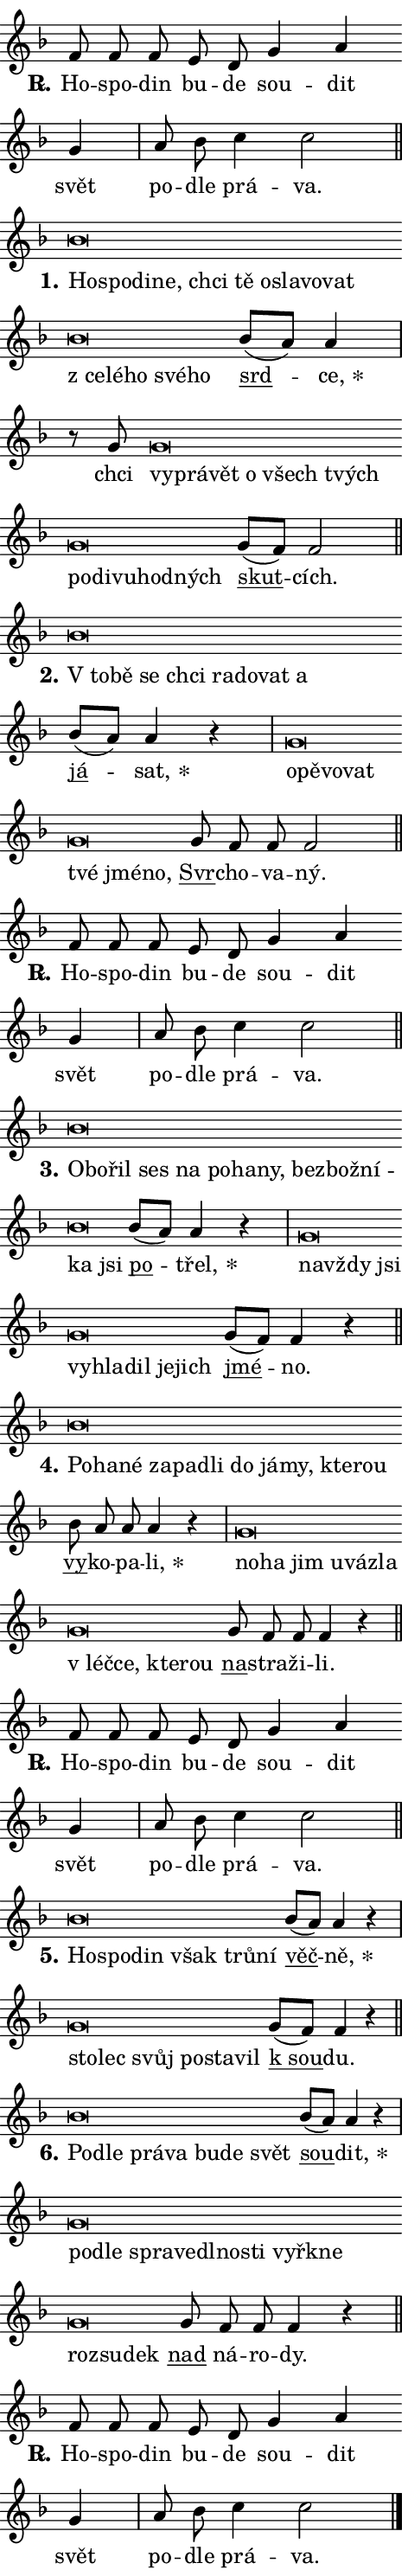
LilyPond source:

\version "2.24.0"
\header { tagline = "" }
\paper {
  indent = 0\cm
  top-margin = 0\cm
  right-margin = 0.13\cm % to fit lyric hyphens
  bottom-margin = 0\cm
  left-margin = 0\cm
  paper-width = 8\cm
  page-breaking = #ly:one-page-breaking
  system-system-spacing.basic-distance = #11
  score-system-spacing.basic-distance = #11
  ragged-last = ##f
}


%% Author: Thomas Morley
%% https://lists.gnu.org/archive/html/lilypond-user/2020-05/msg00002.html
#(define (line-position grob)
"Returns position of @var[grob} in current system:
   @code{'start}, if at first time-step
   @code{'end}, if at last time-step
   @code{'middle} otherwise
"
  (let* ((col (ly:item-get-column grob))
         (ln (ly:grob-object col 'left-neighbor))
         (rn (ly:grob-object col 'right-neighbor))
         (col-to-check-left (if (ly:grob? ln) ln col))
         (col-to-check-right (if (ly:grob? rn) rn col))
         (break-dir-left
           (and
             (ly:grob-property col-to-check-left 'non-musical #f)
             (ly:item-break-dir col-to-check-left)))
         (break-dir-right
           (and
             (ly:grob-property col-to-check-right 'non-musical #f)
             (ly:item-break-dir col-to-check-right))))
        (cond ((eqv? 1 break-dir-left) 'start)
              ((eqv? -1 break-dir-right) 'end)
              (else 'middle))))

#(define (tranparent-at-line-position vctor)
  (lambda (grob)
  "Relying on @code{line-position} select the relevant enry from @var{vctor}.
Used to determine transparency,"
    (case (line-position grob)
      ((end) (not (vector-ref vctor 0)))
      ((middle) (not (vector-ref vctor 1)))
      ((start) (not (vector-ref vctor 2))))))

noteHeadBreakVisibility =
#(define-music-function (break-visibility)(vector?)
"Makes @code{NoteHead}s transparent relying on @var{break-visibility}"
#{
  \override NoteHead.transparent =
    #(tranparent-at-line-position break-visibility)
#})

#(define delete-ledgers-for-transparent-note-heads
  (lambda (grob)
    "Reads whether a @code{NoteHead} is transparent.
If so this @code{NoteHead} is removed from @code{'note-heads} from
@var{grob}, which is supposed to be @code{LedgerLineSpanner}.
As a result ledgers are not printed for this @code{NoteHead}"
    (let* ((nhds-array (ly:grob-object grob 'note-heads))
           (nhds-list
             (if (ly:grob-array? nhds-array)
                 (ly:grob-array->list nhds-array)
                 '()))
           ;; Relies on the transparent-property being done before
           ;; Staff.LedgerLineSpanner.after-line-breaking is executed.
           ;; This is fragile ...
           (to-keep
             (remove
               (lambda (nhd)
                 (ly:grob-property nhd 'transparent #f))
               nhds-list)))
      ;; TODO find a better method to iterate over grob-arrays, similiar
      ;; to filter/remove etc for lists
      ;; For now rebuilt from scratch
      (set! (ly:grob-object grob 'note-heads)  '())
      (for-each
        (lambda (nhd)
          (ly:pointer-group-interface::add-grob grob 'note-heads nhd))
        to-keep))))

squashNotes = {
  \override NoteHead.X-extent = #'(-0.2 . 0.2)
  \override NoteHead.Y-extent = #'(-0.75 . 0)
  \override NoteHead.stencil =
    #(lambda (grob)
       (let ((pos (ly:grob-property grob 'staff-position)))
         (begin
           (if (< pos -7) (display "ERROR: Lower brevis then expected\n") (display ""))
           (if (<= pos -6) ly:text-interface::print ly:note-head::print))))
}
unSquashNotes = {
  \revert NoteHead.X-extent
  \revert NoteHead.Y-extent
  \revert NoteHead.stencil
}

hideNotes = \noteHeadBreakVisibility #begin-of-line-visible
unHideNotes = \noteHeadBreakVisibility #all-visible

% work-around for resetting accidentals
% https://lilypond.org/doc/v2.23/Documentation/notation/displaying-rhythms#unmetered-music
cadenzaMeasure = {
  \cadenzaOff
  \partial 1024 s1024
  \cadenzaOn
}

#(define-markup-command (accent layout props text) (markup?)
  "Underline accented syllable"
  (interpret-markup layout props
    #{\markup \override #'(offset . 4.3) \underline { #text }#}))

responsum = \markup \concat {
  "R" \hspace #-1.05 \path #0.1 #'((moveto 0 0.07) (lineto 0.9 0.8)) \hspace #0.05 "."
}

spaceSize = #0.6828661417322834 % exact space size for TeX Gyre Schola

\layout {
  \context {
    \Staff
    \remove "Time_signature_engraver"
    \override LedgerLineSpanner.after-line-breaking = #delete-ledgers-for-transparent-note-heads
  }
  \context {
    \Lyrics {
      \override LyricSpace.minimum-distance = \spaceSize
      \override LyricText.font-name = #"TeX Gyre Schola"
      \override LyricText.font-size = 1
      \override StanzaNumber.font-name = #"TeX Gyre Schola Bold"
      \override StanzaNumber.font-size = 1
    }
  }
  \context {
    \Score 
    \override NoteHead.text =
      #(lambda (grob) 
        (let ((pos (ly:grob-property grob 'staff-position)))
          #{\markup {
            \combine
              \halign #-0.55 \raise #(if (= pos -6) 0 0.5) \override #'(thickness . 2) \draw-line #'(3.2 . 0)
              \musicglyph "noteheads.sM1"
          }#}))
  }
}

% magnetic-lyrics.ily
%
%   written by
%     Jean Abou Samra <jean@abou-samra.fr>
%     Werner Lemberg <wl@gnu.org>
%
%   adapted by
%     Jiri Hon <jiri.hon@gmail.com>
%
% Version 2022-Apr-15

% https://www.mail-archive.com/lilypond-user@gnu.org/msg149350.html

#(define (Left_hyphen_pointer_engraver context)
   "Collect syllable-hyphen-syllable occurrences in lyrics and store
them in properties.  This engraver only looks to the left.  For
example, if the lyrics input is @code{foo -- bar}, it does the
following.

@itemize @bullet
@item
Set the @code{text} property of the @code{LyricHyphen} grob between
@q{foo} and @q{bar} to @code{foo}.

@item
Set the @code{left-hyphen} property of the @code{LyricText} grob with
text @q{foo} to the @code{LyricHyphen} grob between @q{foo} and
@q{bar}.
@end itemize

Use this auxiliary engraver in combination with the
@code{lyric-@/text::@/apply-@/magnetic-@/offset!} hook."
   (let ((hyphen #f)
         (text #f))
     (make-engraver
      (acknowledgers
       ((lyric-syllable-interface engraver grob source-engraver)
        (set! text grob)))
      (end-acknowledgers
       ((lyric-hyphen-interface engraver grob source-engraver)
        ;(when (not (grob::has-interface grob 'lyric-space-interface))
          (set! hyphen grob)));)
      ((stop-translation-timestep engraver)
       (when (and text hyphen)
         (ly:grob-set-object! text 'left-hyphen hyphen))
       (set! text #f)
       (set! hyphen #f)))))

#(define (lyric-text::apply-magnetic-offset! grob)
   "If the space between two syllables is less than the value in
property @code{LyricText@/.details@/.squash-threshold}, move the right
syllable to the left so that it gets concatenated with the left
syllable.

Use this function as a hook for
@code{LyricText@/.after-@/line-@/breaking} if the
@code{Left_@/hyphen_@/pointer_@/engraver} is active."
   (let ((hyphen (ly:grob-object grob 'left-hyphen #f)))
     (when hyphen
       (let ((left-text (ly:spanner-bound hyphen LEFT)))
         (when (grob::has-interface left-text 'lyric-syllable-interface)
           (let* ((common (ly:grob-common-refpoint grob left-text X))
                  (this-x-ext (ly:grob-extent grob common X))
                  (left-x-ext
                   (begin
                     ;; Trigger magnetism for left-text.
                     (ly:grob-property left-text 'after-line-breaking)
                     (ly:grob-extent left-text common X)))
                  ;; `delta` is the gap width between two syllables.
                  (delta (- (interval-start this-x-ext)
                            (interval-end left-x-ext)))
                  (details (ly:grob-property grob 'details))
                  (threshold (assoc-get 'squash-threshold details 0.2)))
             (when (< delta threshold)
               (let* (;; We have to manipulate the input text so that
                      ;; ligatures crossing syllable boundaries are not
                      ;; disabled.  For languages based on the Latin
                      ;; script this is essentially a beautification.
                      ;; However, for non-Western scripts it can be a
                      ;; necessity.
                      (lt (ly:grob-property left-text 'text))
                      (rt (ly:grob-property grob 'text))
                      (is-space (grob::has-interface hyphen 'lyric-space-interface))
                      (space (if is-space " " ""))
                      (extra-delta (if is-space spaceSize 0))
                      ;; Append new syllable.
                      (ltrt-space (if (and (string? lt) (string? rt))
                                (string-append lt space rt)
                                (make-concat-markup (list lt space rt))))
                      ;; Right-align `ltrt` to the right side.
                      (ltrt-space-markup (grob-interpret-markup
                               grob
                               (make-translate-markup
                                (cons (interval-length this-x-ext) 0)
                                (make-right-align-markup ltrt-space)))))
                 (begin
                   ;; Don't print `left-text`.
                   (ly:grob-set-property! left-text 'stencil #f)
                   ;; Set text and stencil (which holds all collected
                   ;; syllables so far) and shift it to the left.
                   (ly:grob-set-property! grob 'text ltrt-space)
                   (ly:grob-set-property! grob 'stencil ltrt-space-markup)
                   (ly:grob-translate-axis! grob (- (- delta extra-delta)) X))))))))))


#(define (lyric-hyphen::displace-bounds-first grob)
   ;; Make very sure this callback isn't triggered too early.
   (let ((left (ly:spanner-bound grob LEFT))
         (right (ly:spanner-bound grob RIGHT)))
     (ly:grob-property left 'after-line-breaking)
     (ly:grob-property right 'after-line-breaking)
     (ly:lyric-hyphen::print grob)))

squashThreshold = #0.4

\layout {
  \context {
    \Lyrics
    \consists #Left_hyphen_pointer_engraver
    \override LyricText.after-line-breaking =
      #lyric-text::apply-magnetic-offset!
    \override LyricHyphen.stencil = #lyric-hyphen::displace-bounds-first
    \override LyricText.details.squash-threshold = \squashThreshold
    \override LyricHyphen.minimum-distance = 0
    \override LyricHyphen.minimum-length = \squashThreshold
  }
}

squashText = \override LyricText.details.squash-threshold = 9999
unSquashText = \override LyricText.details.squash-threshold = \squashThreshold

leftText = \override LyricText.self-alignment-X = #LEFT
unLeftText = \revert LyricText.self-alignment-X

starOffset = #(lambda (grob) 
                (let ((x_offset (ly:self-alignment-interface::aligned-on-x-parent grob)))
                  (if (= x_offset 0) 0 (+ x_offset 1.2))))

star = #(define-music-function (syllable)(string?)
"Append star separator at the end of a syllable"
#{
  \once \override LyricText.X-offset = #starOffset
  \lyricmode { \markup {
    #syllable
    \override #'((font-name . "TeX Gyre Schola Bold")) \hspace #0.2 \lower #0.65 \larger "*"
  } }
#})

starAccent = #(define-music-function (syllable)(string?)
"Append star separator at the end of a syllable and make accent"
#{
  \once \override LyricText.X-offset = #starOffset
  \lyricmode { \markup {
    \accent #syllable
    \override #'((font-name . "TeX Gyre Schola Bold")) \hspace #0.2 \lower #0.65 \larger "*"
  } }
#})

breath = #(define-music-function (syllable)(string?)
"Append breathing indicator at the end of a syllable"
#{
  \lyricmode { \markup { #syllable "+" } }
#})

optionalBreath = #(define-music-function (syllable)(string?)
"Append optional breathing indicator at the end of a syllable"
#{
  \lyricmode { \markup { #syllable "(+)" } }
#})


\score {
    <<
        \new Voice = "melody" { \cadenzaOn \key f \major \relative { f'8 f f e d \bar "" g4 a \bar "" g \cadenzaMeasure \bar "|" a8 bes c4 c2 \cadenzaMeasure \bar "||" \break } }
        \new Lyrics \lyricsto "melody" { \lyricmode { \set stanza = \responsum
Ho -- spo -- din bu -- de sou -- dit svět po -- dle prá -- va. } }
    >>
    \layout {}
}

\score {
    <<
        \new Voice = "melody" { \cadenzaOn \key f \major \relative { \squashNotes bes'\breve*1/16 \hideNotes \breve*1/16 \bar "" \breve*1/16 \bar "" \breve*1/16 \bar "" \breve*1/16 \bar "" \breve*1/16 \bar "" \breve*1/16 \bar "" \breve*1/16 \bar "" \breve*1/16 \bar "" \breve*1/16 \bar "" \breve*1/16 \bar "" \breve*1/16 \bar "" \breve*1/16 \bar "" \breve*1/16 \breve*1/16 \bar "" \unHideNotes \unSquashNotes \bar "" bes8[( a)] a4 \cadenzaMeasure \bar "|" r8 g8 \squashNotes g\breve*1/16 \hideNotes \breve*1/16 \bar "" \breve*1/16 \bar "" \breve*1/16 \bar "" \breve*1/16 \bar "" \breve*1/16 \bar "" \breve*1/16 \bar "" \breve*1/16 \bar "" \breve*1/16 \bar "" \breve*1/16 \breve*1/16 \bar "" \unHideNotes \unSquashNotes \bar "" g8[( f)] f2 \cadenzaMeasure \bar "||" \break } }
        \new Lyrics \lyricsto "melody" { \lyricmode { \set stanza = "1."
\leftText Ho -- \squashText spo -- di -- ne, chci tě o -- sla -- vo -- vat "z ce" -- lé -- ho své -- ho \unLeftText \unSquashText \markup \accent srd -- \star ce, chci \leftText vy -- \squashText prá -- vět o všech tvých po -- di -- vu -- hod -- ných \unLeftText \unSquashText \markup \accent skut -- cích. } }
    >>
    \layout {}
}

\score {
    <<
        \new Voice = "melody" { \cadenzaOn \key f \major \relative { \squashNotes bes'\breve*1/16 \hideNotes \breve*1/16 \bar "" \breve*1/16 \bar "" \breve*1/16 \bar "" \breve*1/16 \bar "" \breve*1/16 \bar "" \breve*1/16 \breve*1/16 \bar "" \unHideNotes \unSquashNotes \bar "" bes8[( a)] a4 r \cadenzaMeasure \bar "|" \squashNotes g\breve*1/16 \hideNotes \breve*1/16 \bar "" \breve*1/16 \bar "" \breve*1/16 \bar "" \breve*1/16 \bar "" \breve*1/16 \breve*1/16 \bar "" \unHideNotes \unSquashNotes \bar "" g8 f f f2 \cadenzaMeasure \bar "||" \break } }
        \new Lyrics \lyricsto "melody" { \lyricmode { \set stanza = "2."
\leftText "V to" -- \squashText bě se chci ra -- do -- vat a \unLeftText \unSquashText \markup \accent já -- \star sat, \leftText o -- \squashText pě -- vo -- vat tvé jmé -- no, \unLeftText \unSquashText \markup \accent Svr -- cho -- va -- ný. } }
    >>
    \layout {}
}

\score {
    <<
        \new Voice = "melody" { \cadenzaOn \key f \major \relative { f'8 f f e d \bar "" g4 a \bar "" g \cadenzaMeasure \bar "|" a8 bes c4 c2 \cadenzaMeasure \bar "||" \break } }
        \new Lyrics \lyricsto "melody" { \lyricmode { \set stanza = \responsum
Ho -- spo -- din bu -- de sou -- dit svět po -- dle prá -- va. } }
    >>
    \layout {}
}

\score {
    <<
        \new Voice = "melody" { \cadenzaOn \key f \major \relative { \squashNotes bes'\breve*1/16 \hideNotes \breve*1/16 \bar "" \breve*1/16 \bar "" \breve*1/16 \bar "" \breve*1/16 \bar "" \breve*1/16 \bar "" \breve*1/16 \bar "" \breve*1/16 \bar "" \breve*1/16 \bar "" \breve*1/16 \bar "" \breve*1/16 \bar "" \breve*1/16 \breve*1/16 \bar "" \unHideNotes \unSquashNotes \bar "" bes8[( a)] a4 r \cadenzaMeasure \bar "|" \squashNotes g\breve*1/16 \hideNotes \breve*1/16 \bar "" \breve*1/16 \bar "" \breve*1/16 \bar "" \breve*1/16 \bar "" \breve*1/16 \bar "" \breve*1/16 \breve*1/16 \bar "" \unHideNotes \unSquashNotes \bar "" g8[( f)] f4 r \cadenzaMeasure \bar "||" \break } }
        \new Lyrics \lyricsto "melody" { \lyricmode { \set stanza = "3."
\leftText O -- \squashText bo -- řil ses na po -- ha -- ny, bez -- bož -- ní -- ka jsi \unLeftText \unSquashText \markup \accent po -- \star třel, \leftText na -- \squashText vždy jsi vy -- hla -- dil je -- jich \unLeftText \unSquashText \markup \accent jmé -- no. } }
    >>
    \layout {}
}

\score {
    <<
        \new Voice = "melody" { \cadenzaOn \key f \major \relative { \squashNotes bes'\breve*1/16 \hideNotes \breve*1/16 \bar "" \breve*1/16 \bar "" \breve*1/16 \bar "" \breve*1/16 \bar "" \breve*1/16 \bar "" \breve*1/16 \bar "" \breve*1/16 \bar "" \breve*1/16 \bar "" \breve*1/16 \breve*1/16 \bar "" \unHideNotes \unSquashNotes \bar "" bes8 a a a4 r \cadenzaMeasure \bar "|" \squashNotes g\breve*1/16 \hideNotes \breve*1/16 \bar "" \breve*1/16 \bar "" \breve*1/16 \bar "" \breve*1/16 \bar "" \breve*1/16 \bar "" \breve*1/16 \bar "" \breve*1/16 \bar "" \breve*1/16 \breve*1/16 \bar "" \unHideNotes \unSquashNotes \bar "" g8 f f f4 r \cadenzaMeasure \bar "||" \break } }
        \new Lyrics \lyricsto "melody" { \lyricmode { \set stanza = "4."
\leftText Po -- \squashText ha -- né za -- pa -- dli do já -- my, kte -- rou \unLeftText \unSquashText \markup \accent vy -- ko -- pa -- \star li, \leftText no -- \squashText ha jim u -- váz -- la "v léč" -- ce, kte -- rou \unLeftText \unSquashText \markup \accent na -- stra -- ži -- li. } }
    >>
    \layout {}
}

\score {
    <<
        \new Voice = "melody" { \cadenzaOn \key f \major \relative { f'8 f f e d \bar "" g4 a \bar "" g \cadenzaMeasure \bar "|" a8 bes c4 c2 \cadenzaMeasure \bar "||" \break } }
        \new Lyrics \lyricsto "melody" { \lyricmode { \set stanza = \responsum
Ho -- spo -- din bu -- de sou -- dit svět po -- dle prá -- va. } }
    >>
    \layout {}
}

\score {
    <<
        \new Voice = "melody" { \cadenzaOn \key f \major \relative { \squashNotes bes'\breve*1/16 \hideNotes \breve*1/16 \bar "" \breve*1/16 \bar "" \breve*1/16 \bar "" \breve*1/16 \breve*1/16 \bar "" \unHideNotes \unSquashNotes \bar "" bes8[( a)] a4 r \cadenzaMeasure \bar "|" \squashNotes g\breve*1/16 \hideNotes \breve*1/16 \bar "" \breve*1/16 \bar "" \breve*1/16 \bar "" \breve*1/16 \breve*1/16 \bar "" \unHideNotes \unSquashNotes \bar "" g8[( f)] f4 r \cadenzaMeasure \bar "||" \break } }
        \new Lyrics \lyricsto "melody" { \lyricmode { \set stanza = "5."
\leftText Ho -- \squashText spo -- din však trů -- ní \unLeftText \unSquashText \markup \accent věč -- \star ně, \leftText sto -- \squashText lec svůj po -- sta -- vil \unLeftText \unSquashText \markup \accent "k sou" -- du. } }
    >>
    \layout {}
}

\score {
    <<
        \new Voice = "melody" { \cadenzaOn \key f \major \relative { \squashNotes bes'\breve*1/16 \hideNotes \breve*1/16 \bar "" \breve*1/16 \bar "" \breve*1/16 \bar "" \breve*1/16 \bar "" \breve*1/16 \breve*1/16 \bar "" \unHideNotes \unSquashNotes \bar "" bes8[( a)] a4 r \cadenzaMeasure \bar "|" \squashNotes g\breve*1/16 \hideNotes \breve*1/16 \bar "" \breve*1/16 \bar "" \breve*1/16 \bar "" \breve*1/16 \bar "" \breve*1/16 \bar "" \breve*1/16 \bar "" \breve*1/16 \bar "" \breve*1/16 \bar "" \breve*1/16 \bar "" \breve*1/16 \breve*1/16 \bar "" \unHideNotes \unSquashNotes \bar "" g8 f f f4 r \cadenzaMeasure \bar "||" \break } }
        \new Lyrics \lyricsto "melody" { \lyricmode { \set stanza = "6."
\leftText Po -- \squashText dle prá -- va bu -- de svět \unLeftText \unSquashText \markup \accent sou -- \star dit, \leftText po -- \squashText dle spra -- ve -- dl -- no -- sti vy -- řkne roz -- su -- dek \unLeftText \unSquashText \markup \accent nad ná -- ro -- dy. } }
    >>
    \layout {}
}

\score {
    <<
        \new Voice = "melody" { \cadenzaOn \key f \major \relative { f'8 f f e d \bar "" g4 a \bar "" g \cadenzaMeasure \bar "|" a8 bes c4 c2 \cadenzaMeasure \bar "||" \break } \bar "|." }
        \new Lyrics \lyricsto "melody" { \lyricmode { \set stanza = \responsum
Ho -- spo -- din bu -- de sou -- dit svět po -- dle prá -- va. } }
    >>
    \layout {}
}
